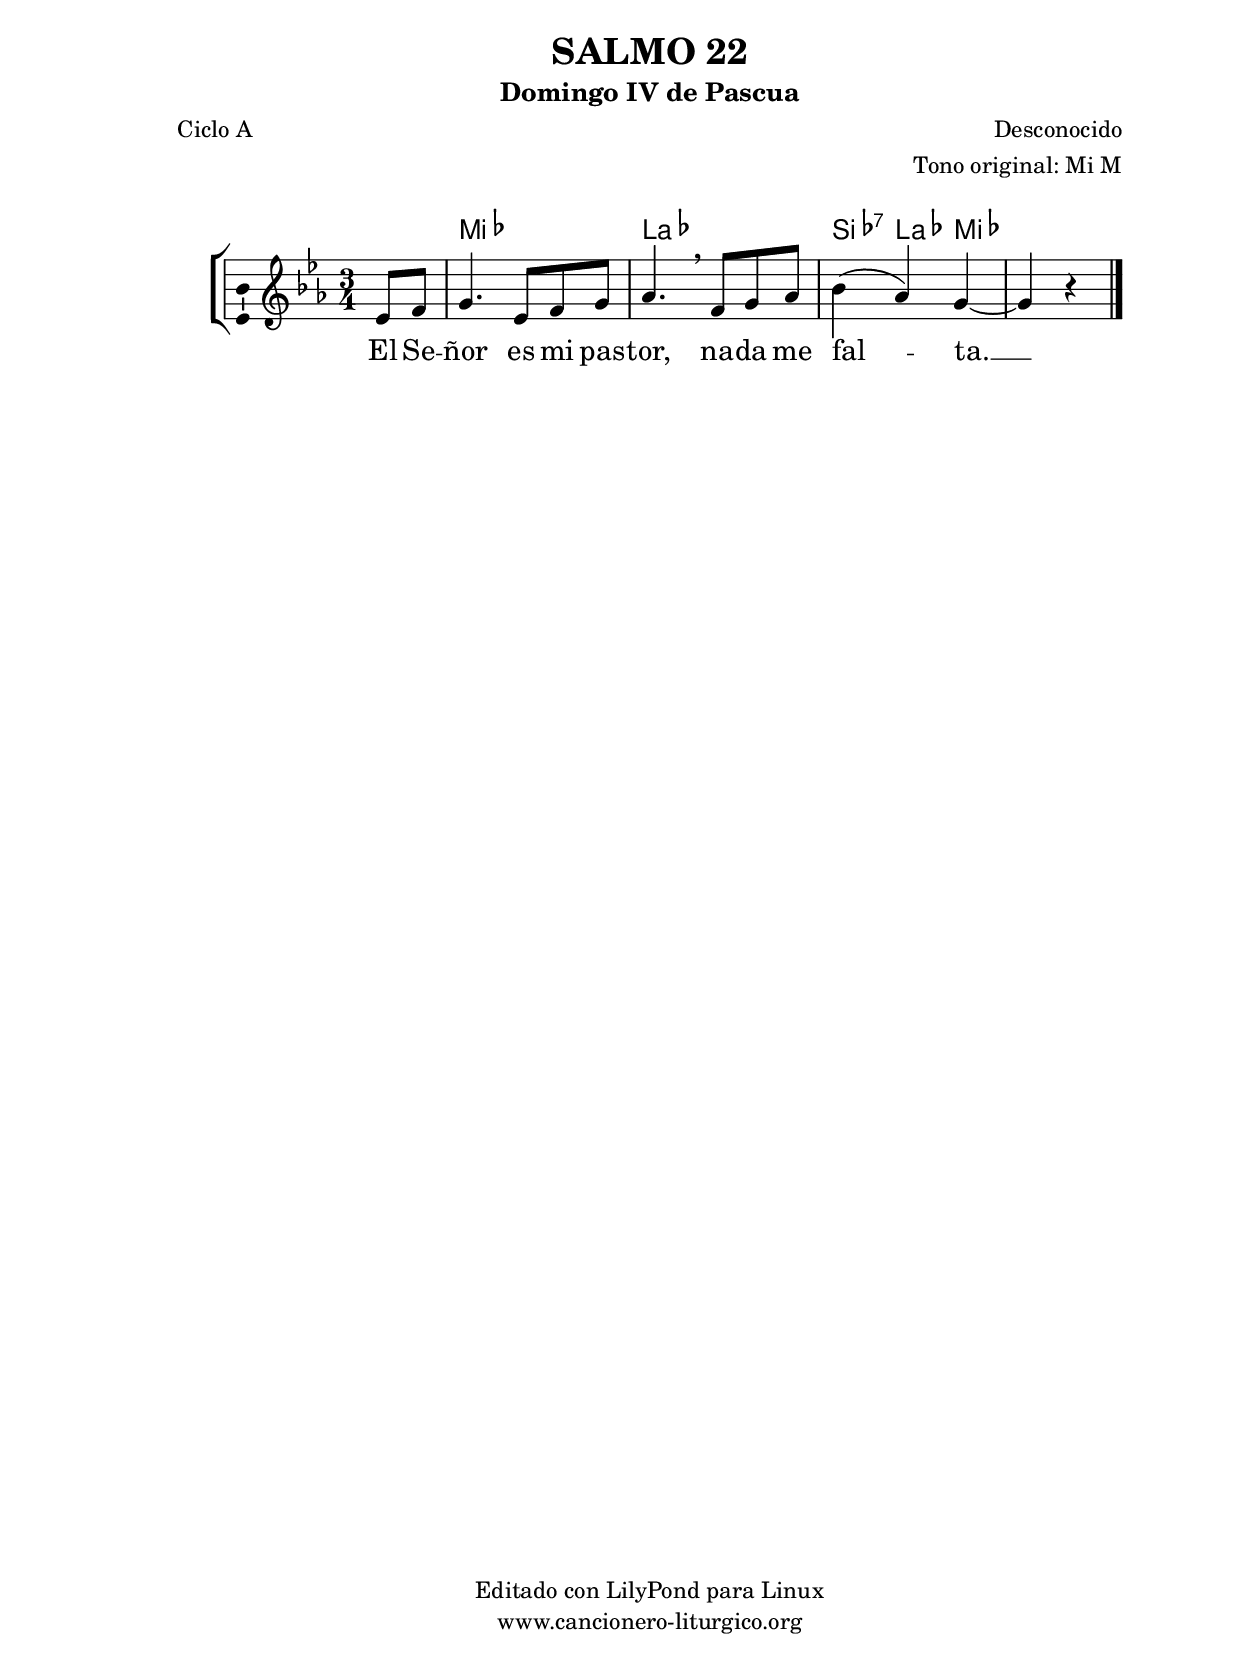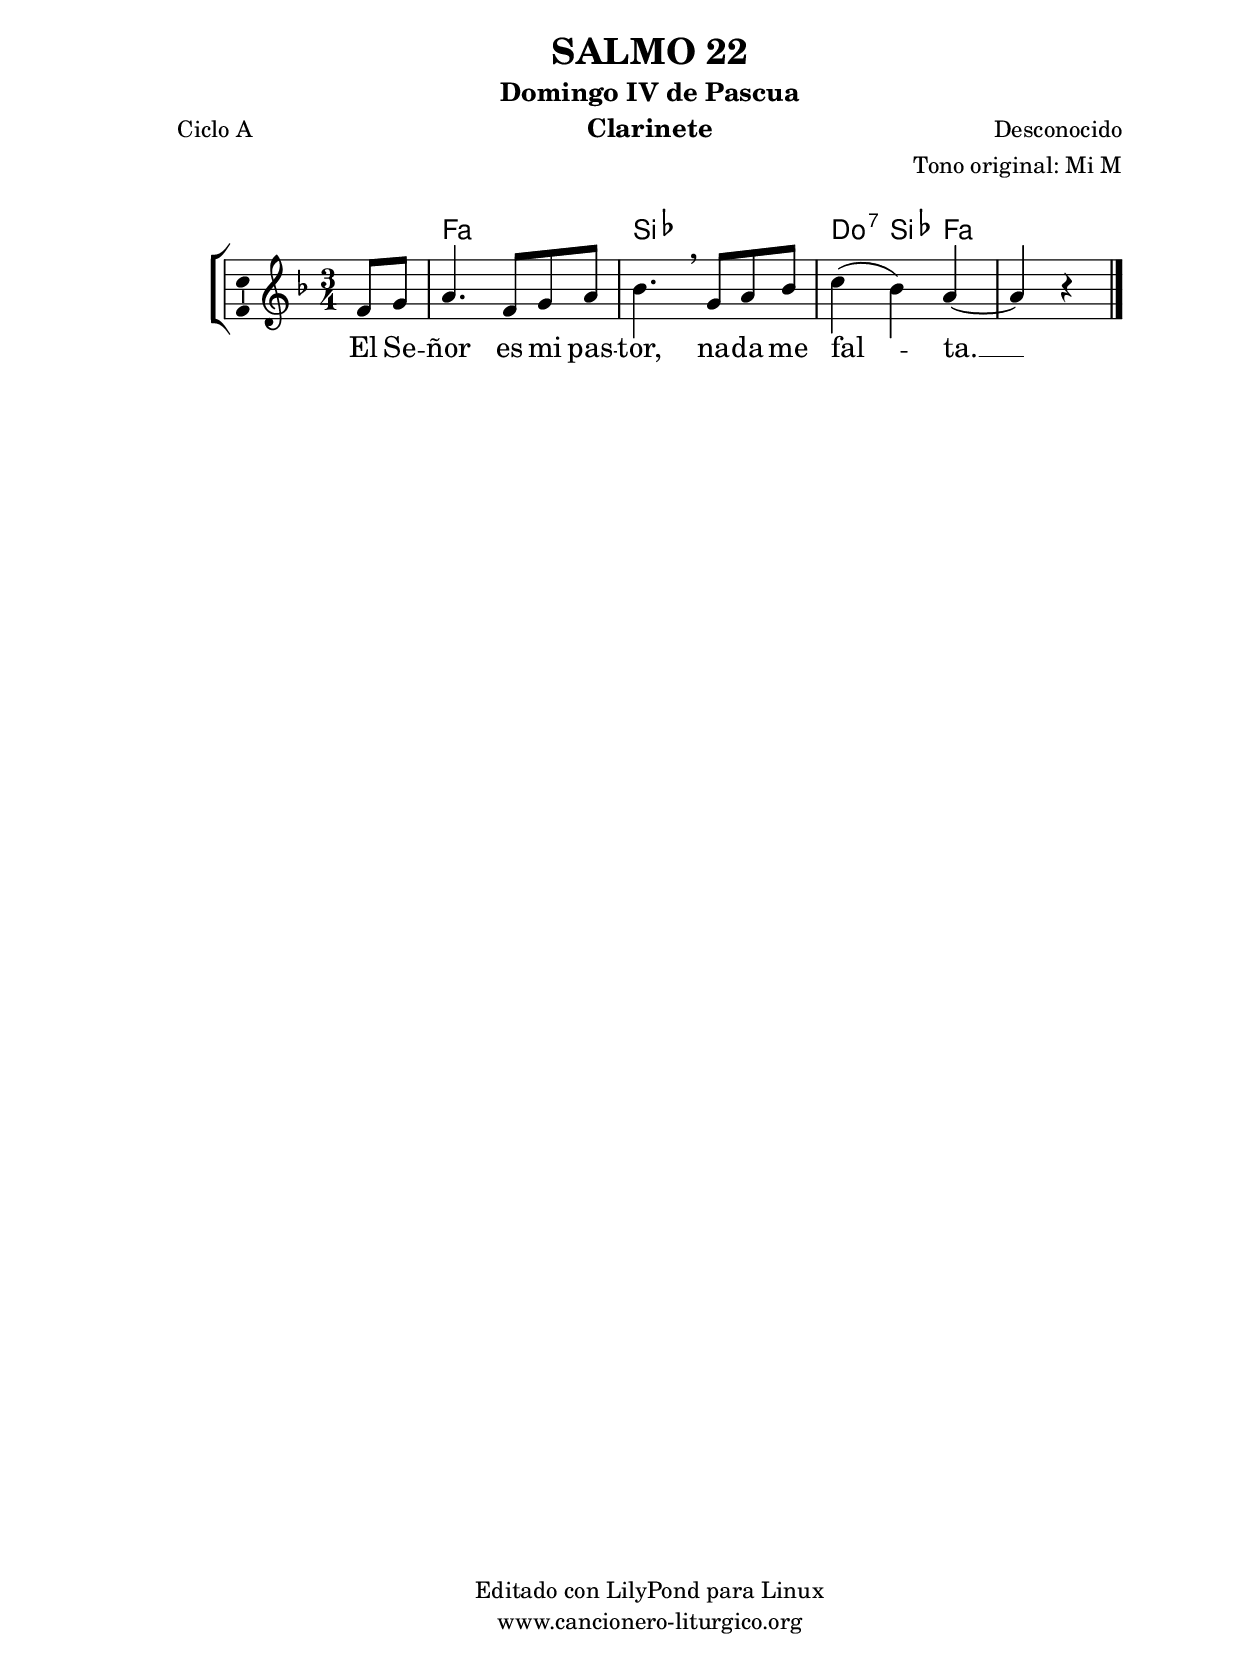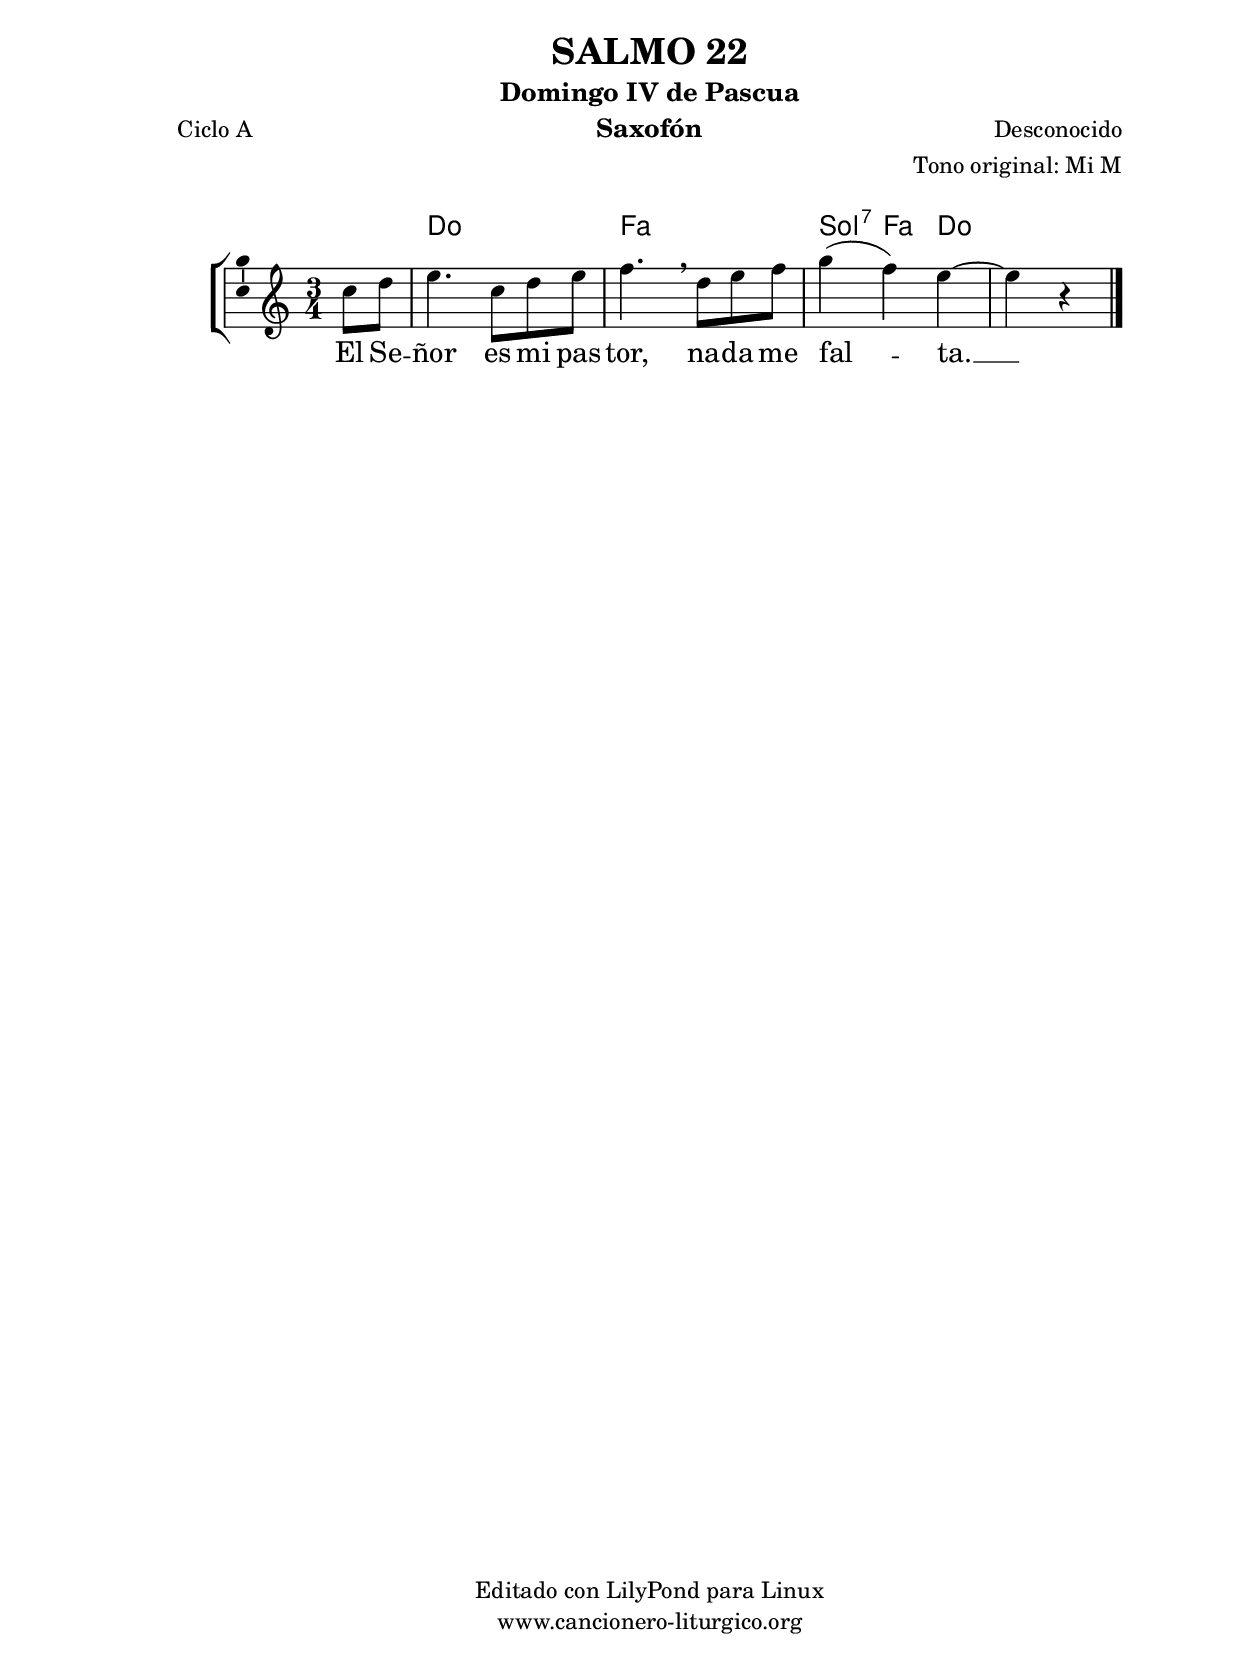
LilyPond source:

%
%para convertir .midi en .wav:
%timidity filename.midi -Ow -o finename.wav
%
%
%Para convertir de .wav a .mp3:
%lame -h -m j filename.wav
%
%
%para escuchar el midi:
%timidity nombrefichero.midi
%


%versión de lilypond para la que se ha escrito esta partitura:
\version "2.16.0"

	%Tamaño papel
	#(set-default-paper-size "a4")
	%Tamaño partitura
	#(set-global-staff-size 20)
	%No responde al pulsar sobre una nota
	#(ly:set-option 'point-and-click #f)

%parámetros del encabezamiento:
\header {
	title = "SALMO 22"
	subtitle = "Domingo IV de Pascua"
	composer = "Desconocido"
	poet = "Ciclo A"
	meter = ""
	arranger = "Tono original: Mi M"
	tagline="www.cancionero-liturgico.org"
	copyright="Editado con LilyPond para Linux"
	}

%parámetros asociados al papel:
\paper  {
	oddHeaderMarkup = \markup {\fill-line { \on-the-fly #not-first-page \fromproperty #'header:title \on-the-fly #not-first-page \fromproperty #'header:composer }}
	evenHeaderMarkup = \markup {\fill-line { \fromproperty #'header:composer \fromproperty #'header:title }}
	#(set-paper-size "a4")
	print-page-number = ##f
	first-page-number = 1
	print-first-page-number = ##f
%	head-separation = 3.0 \cm
	top-margin = 2.0 \cm
	bottom-margin = 0.5\cm
%%%	bottom-margin = -1.0\cm
	left-margin = 3.0 \cm
	line-width = 16.0 \cm 
	indent = 8\mm
	interscoreline = 2.\mm
	between-system-space = 15\mm
%	para que las partituras no llenen la hoja:
	ragged-bottom = ##t
%	idem para la última hoja:
	ragged-last-bottom = ##f
%	para que las partituras llenen el ancho del papel:
	ragged-last = ##f
	after-title-space = 2.5 \cm
%page-count=1
%system-count=1

	%Flexible Vertical Spacing
%	markup-markup-spacing =
%	#'((basic-distance . 15) (minimum-distance . 15) (padding . 3))
	markup-system-spacing =
	#'((basic-distance . 15) (minimum-distance . 15) (padding . 3))
	system-system-spacing =
	#'((basic-distance . 15) (minimum-distance . 15) (padding . 3))
	score-system-spacing =
	#'((basic-distance . 15) (minimum-distance . 15) (padding . 5))
%	top-system-spacing = % header
%	#'((basic-distance . 8) (minimum-distance . 0) (padding . 3))
%	top-markup-spacing =
%	#'((basic-distance . 20) (minimum-distance . 20) (padding . 3))
	last-bottom-spacing = % footer
	#'((basic-distance . 5) (minimum-distance . 5) (padding . 3))
%	score-markup-spacing =
%	#'((basic-distance . 16) (minimum-distance . 13) (padding . 3))

	}


%parámetros que afectan a toda la partitura:
global =  {
	%clave de sol (G):
	\clef G
	%armadura:
	\transpose e ees
	\key e \major
	\tempo 4=79
	\set Score.tempoHideNote = ##t
	}


acordes = {
	\italianChords
	\chordmode {
	\transpose e ees
{

s4
e2. a b4:7 a e

	}
	}
}


melodia = 
	\transpose e ees
{
	\relative c'{

\time 3/4

\partial4
e8 fis
gis4. e8 fis gis
a4. \breathe fis8 gis a
b4 (a) gis~
gis4 r4 %s4

	\bar "|."
	}
	}


texto = \lyricmode {
El Se -- ñor es mi pas -- tor,
na -- da me fal -- ta. __
	}


acordesStaff = \context ChordNames = acordesStaff <<
	\set chordChanges = ##t
	\acordes
	>>


vozStaff = \context Voice = vozStaff
\with {\consists "Ambitus_engraver"}
<<
%	\set Staff.instrumentName = ""
%	\set Staff.shortInstrumentName = ""
%	\set Staff.midiInstrument = #"clarinet"
%	\set Staff.midiInstrument = #"cello"
%	\set Staff.midiInstrument = #"flute"
	\set Staff.midiInstrument = #"electric guitar (jazz)"
%	\set Staff.midiInstrument = #"english horn"
%	\set Staff.midiInstrument = #"violin"
%	\set Staff.midiInstrument = #"glockenspiel"
	\set Staff.midiMinimumVolume = #0.7
	\set Staff.midiMaximumVolume = #0.9
	\global
	\melodia
	>>


textoStaff = \context Lyrics = textoStaff <<
	\lyricsto vozStaff \texto
	>>

\book {
	\score {
		\context ChoirStaff {
			\override StaffGroup.SystemStartBracket #'collapse-height = #1
			\override Score.SystemStartBar #'collapse-height = #1
			<<
			\acordesStaff
			\vozStaff
			\textoStaff
			>>
			}
		\layout {
	    		\context {
				\Lyrics
				\override LyricText #'font-size = #2
				}
	   		 \context {
				\Score
				%fontSize = #3
				\override StaffSymbol #'staff-space = #(magstep +3)
				%\override Beam #'thickness = #0.55
				%\override SpacingSpanner #'spacing-increment = #1.0
				%\override Slur #'height-limit = #1.5
				}
			}
		}
	\score {
		\unfoldRepeats
		\context ChoirStaff {
			<<
			\acordesStaff
			\vozStaff
			>>
			}
		\midi {
	  		\context {
	  			\Score
				tempoWholesPerMinute = #(ly:make-moment 70 4)
				}
			}
		}
	}

%Partitura para clarinete
#(define output-suffix "C")
\book {
	\header{
		instrument = "Clarinete"
		}
	\score {
		\context ChoirStaff {
			\override StaffGroup.SystemStartBracket #'collapse-height = #1
			\override Score.SystemStartBar #'collapse-height = #1
\transpose c d
			<<
			\acordesStaff
			\vozStaff
			\textoStaff
			>>
			}
		\layout {
	    		\context {
				\Lyrics
				\override LyricText #'font-size = #2
				}
	   		 \context {
				\Score
				%fontSize = #3
				\override StaffSymbol #'staff-space = #(magstep +3)
				%\override Beam #'thickness = #0.55
				%\override SpacingSpanner #'spacing-increment = #1.0
				%\override Slur #'height-limit = #1.5
				}
			}
		}
	}

%Partitura para saxofón
#(define output-suffix "S")
\book {
	\header{
		instrument = "Saxofón"
		}
	\score {
		\context ChoirStaff {
			\override StaffGroup.SystemStartBracket #'collapse-height = #1
			\override Score.SystemStartBar #'collapse-height = #1
\transpose c a
			<<
			\acordesStaff
			\vozStaff
			\textoStaff
			>>
			}
		\layout {
	    		\context {
				\Lyrics
				\override LyricText #'font-size = #2
				}
	   		 \context {
				\Score
				%fontSize = #3
				\override StaffSymbol #'staff-space = #(magstep +3)
				%\override Beam #'thickness = #0.55
				%\override SpacingSpanner #'spacing-increment = #1.0
				%\override Slur #'height-limit = #1.5
				}
			}
		}
	}

